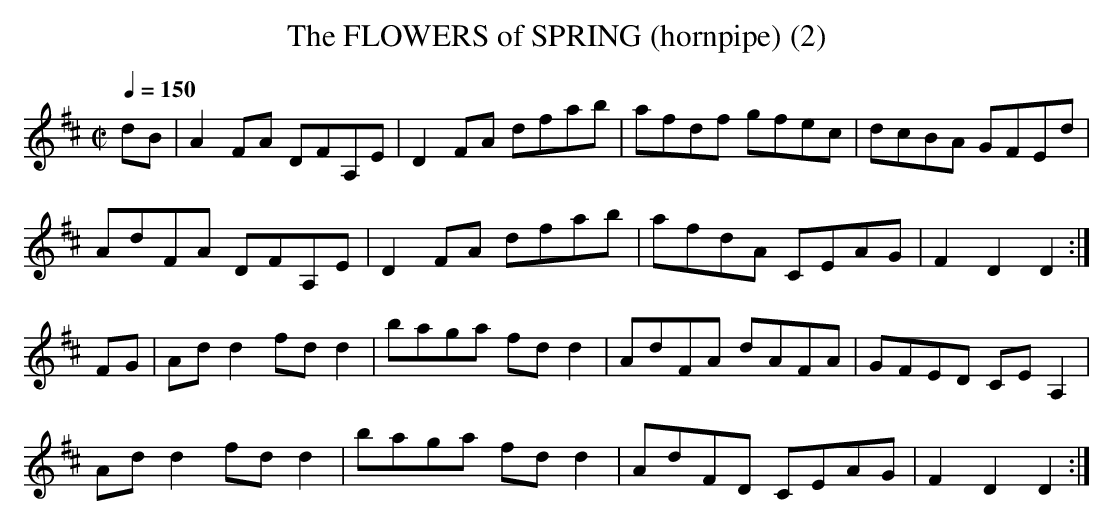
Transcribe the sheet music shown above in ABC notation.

X:1
T:FLOWERS of SPRING (hornpipe) (2), The
Q:1/4=150
M:C|
L:1/8
K:D
dB|A2FA DFA,E|D2FA dfab|afdf gfec|dcBA GFEd|
AdFA DFA,E|D2FA dfab|afdA CEAG|F2D2D2:|
FG|Add2 fdd2|baga fdd2|AdFA dAFA|GFED CE A,2|
Add2 fdd2|baga fdd2|AdFD CEAG|F2D2D2:|
